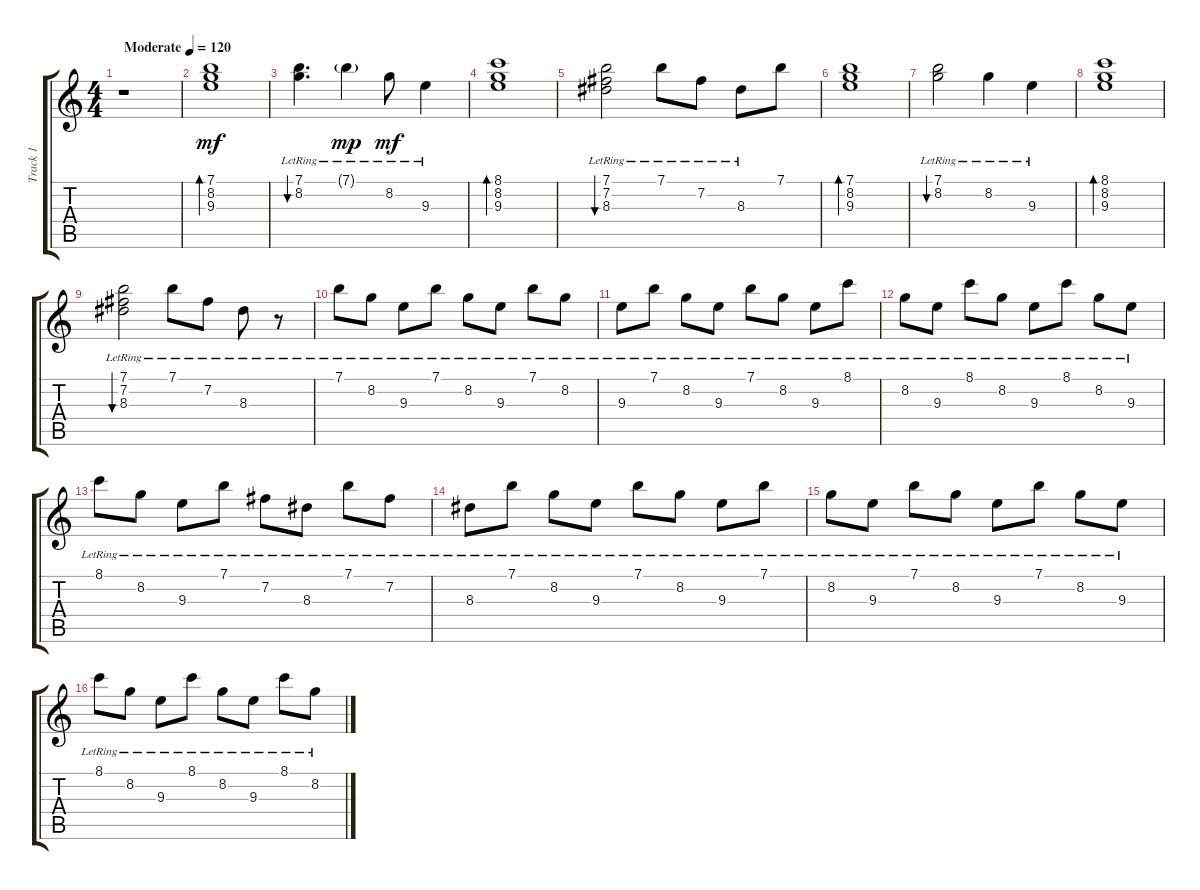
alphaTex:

\track ("Track 1" "Track 1") {instrument electricguitarclean}
\staff {score tabs}
\tuning (E4 B3 G3 D3 A2 E2) {hide}
\ts (4 4)
\tempo (120 "Moderate")
\clef g2
\ks c
r.1{dy mf instrument electricguitarclean} |
(7.1 8.2 9.3).1{bd 120} |
(7.1{lr} 8.2{lr}).4{d bu 120} 7.1{g lr}.4{dy mp} 8.2{lr}.8{dy mf} 9.3{lr}.4 |
(8.1 8.2 9.3).1{bd 120} |
(7.1{lr} 7.2{lr} 8.3{lr}).2{bu 240} 7.1{lr}.8 7.2{lr}.8 8.3{lr}.8 7.1.8 |
(7.1 8.2 9.3).1{bd 120} |
(7.1{lr} 8.2{lr}).2{bu 120} 8.2{lr}.4 9.3{lr}.4 |
(8.1 8.2 9.3).1{bd 120} |
(7.1{lr} 7.2{lr} 8.3{lr}).2{bu 240} 7.1{lr}.8 7.2{lr}.8 8.3{lr}.8 r.8 |
7.1{lr}.8 8.2{lr}.8 9.3{lr}.8 7.1{lr}.8 8.2{lr}.8 9.3{lr}.8 7.1{lr}.8 8.2{lr}.8 |
9.3{lr}.8 7.1{lr}.8 8.2{lr}.8 9.3{lr}.8 7.1{lr}.8 8.2{lr}.8 9.3{lr}.8 8.1{lr}.8 |
8.2{lr}.8 9.3{lr}.8 8.1{lr}.8 8.2{lr}.8 9.3{lr}.8 8.1{lr}.8 8.2{lr}.8 9.3{lr}.8 |
8.1{lr}.8 8.2{lr}.8 9.3{lr}.8 7.1{lr}.8 7.2{lr}.8 8.3{lr}.8 7.1{lr}.8 7.2{lr}.8 |
8.3{lr}.8 7.1{lr}.8 8.2{lr}.8 9.3{lr}.8 7.1{lr}.8 8.2{lr}.8 9.3{lr}.8 7.1{lr}.8 |
8.2{lr}.8 9.3{lr}.8 7.1{lr}.8 8.2{lr}.8 9.3{lr}.8 7.1{lr}.8 8.2{lr}.8 9.3{lr}.8 |
8.1{lr}.8 8.2{lr}.8 9.3{lr}.8 8.1{lr}.8 8.2{lr}.8 9.3{lr}.8 8.1{lr}.8 8.2{lr}.8
